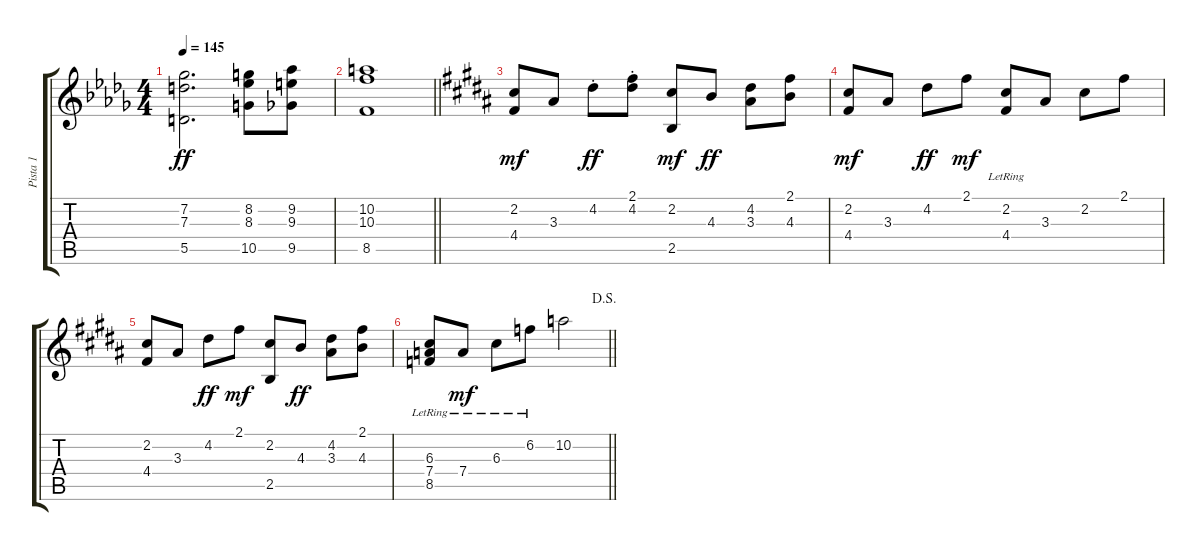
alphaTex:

\track ("Pista 1" "Pista 1") {instrument acousticguitarsteel}
\staff {score tabs}
\tuning (E4 B3 G3 D3 A2 E2) {hide}
\ts (4 4)
\tempo 145
\clef g2
\ks db
(7.2 7.3 5.5).2{d dy ff} (8.2 8.3 10.5).8 (9.2 9.3 9.5).8 |
\barLineRight lightlight
(10.2 10.3 8.5).1 |
\ks b
(2.2 4.4).8{dy mf} 3.3.8 4.2{st}.8{dy ff} (2.1 4.2{st}).8 (2.2 2.5).8{dy mf} 4.3.8{dy ff} (4.2 3.3).8 (2.1 4.3).8 |
(2.2 4.4).8{dy mf} 3.3.8 4.2.8{dy ff} 2.1.8{dy mf} (2.2{lr} 4.4).8 3.3.8 2.2.8 2.1.8 |
(2.2 4.4).8 3.3.8 4.2.8{dy ff} 2.1.8{dy mf} (2.2 2.5).8 4.3.8{dy ff} (4.2 3.3).8 (2.1 4.3).8 |
\jump dalsegno
\barLineRight lightlight
(6.3{lr} 7.4 8.5{lr}).8 7.4{lr}.8{dy mf} 6.3{lr}.8 6.2{lr}.8 10.2.2
